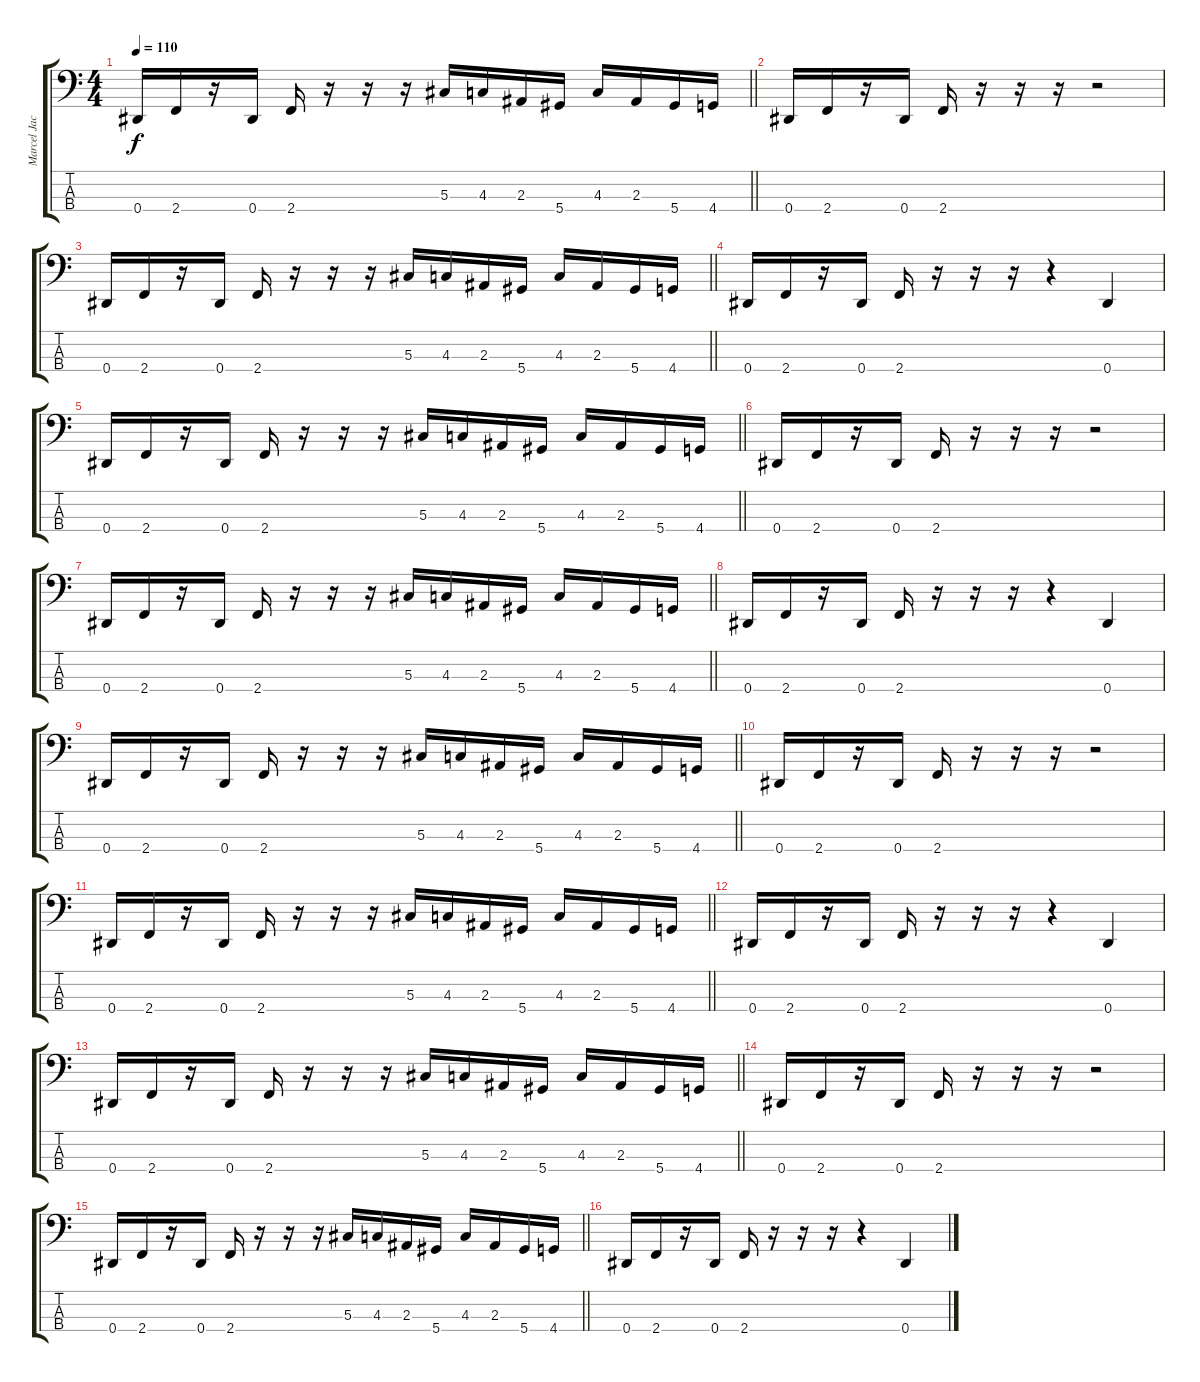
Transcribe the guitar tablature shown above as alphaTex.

\track ("Marcel Jacob" "Marcel Jac") {instrument electricbassfinger}
\staff {score tabs}
\tuning (Gb2 Db2 Ab1 Eb1) {hide}
\ts (4 4)
\tempo 110
\clef f4
\barLineRight lightlight
\ks c
0.4.16{dy f} 2.4.16 r.16 0.4.16 2.4.16 r.16 r.16 r.16 5.3.16 4.3.16 2.3.16 5.4.16 4.3.16 2.3.16 5.4.16 4.4.16 |
0.4.16 2.4.16 r.16 0.4.16 2.4.16 r.16 r.16 r.16 r.2 |
\barLineRight lightlight
0.4.16 2.4.16 r.16 0.4.16 2.4.16 r.16 r.16 r.16 5.3.16 4.3.16 2.3.16 5.4.16 4.3.16 2.3.16 5.4.16 4.4.16 |
0.4.16 2.4.16 r.16 0.4.16 2.4.16 r.16 r.16 r.16 r.4 0.4.4 |
\barLineRight lightlight
0.4.16 2.4.16 r.16 0.4.16 2.4.16 r.16 r.16 r.16 5.3.16 4.3.16 2.3.16 5.4.16 4.3.16 2.3.16 5.4.16 4.4.16 |
0.4.16 2.4.16 r.16 0.4.16 2.4.16 r.16 r.16 r.16 r.2 |
\barLineRight lightlight
0.4.16 2.4.16 r.16 0.4.16 2.4.16 r.16 r.16 r.16 5.3.16 4.3.16 2.3.16 5.4.16 4.3.16 2.3.16 5.4.16 4.4.16 |
0.4.16 2.4.16 r.16 0.4.16 2.4.16 r.16 r.16 r.16 r.4 0.4.4 |
\barLineRight lightlight
0.4.16 2.4.16 r.16 0.4.16 2.4.16 r.16 r.16 r.16 5.3.16 4.3.16 2.3.16 5.4.16 4.3.16 2.3.16 5.4.16 4.4.16 |
0.4.16 2.4.16 r.16 0.4.16 2.4.16 r.16 r.16 r.16 r.2 |
\barLineRight lightlight
0.4.16 2.4.16 r.16 0.4.16 2.4.16 r.16 r.16 r.16 5.3.16 4.3.16 2.3.16 5.4.16 4.3.16 2.3.16 5.4.16 4.4.16 |
0.4.16 2.4.16 r.16 0.4.16 2.4.16 r.16 r.16 r.16 r.4 0.4.4 |
\barLineRight lightlight
0.4.16 2.4.16 r.16 0.4.16 2.4.16 r.16 r.16 r.16 5.3.16 4.3.16 2.3.16 5.4.16 4.3.16 2.3.16 5.4.16 4.4.16 |
0.4.16 2.4.16 r.16 0.4.16 2.4.16 r.16 r.16 r.16 r.2 |
\barLineRight lightlight
0.4.16 2.4.16 r.16 0.4.16 2.4.16 r.16 r.16 r.16 5.3.16 4.3.16 2.3.16 5.4.16 4.3.16 2.3.16 5.4.16 4.4.16 |
0.4.16 2.4.16 r.16 0.4.16 2.4.16 r.16 r.16 r.16 r.4 0.4.4
